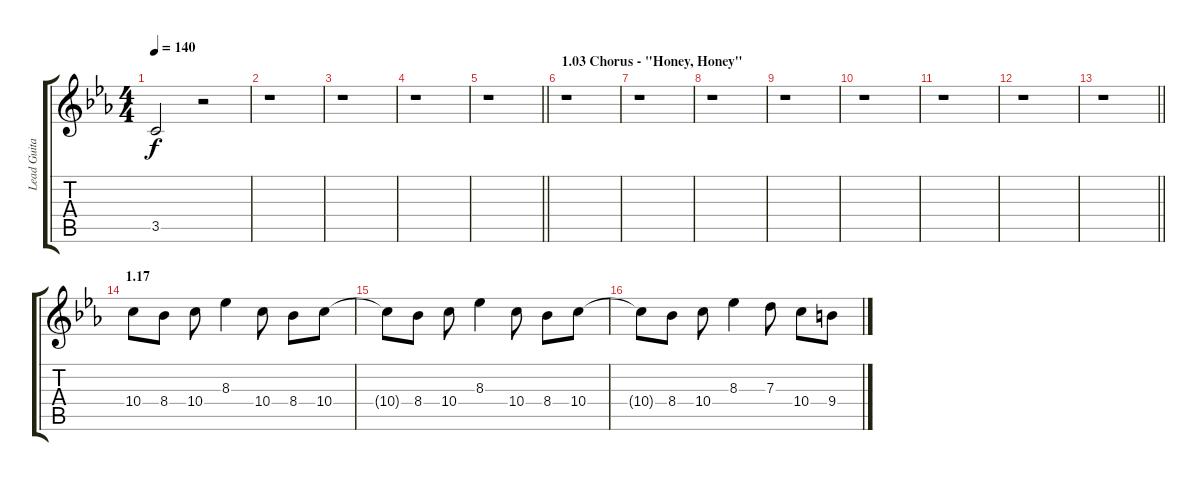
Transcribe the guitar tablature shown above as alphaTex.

\track ("Lead Guitar" "Lead Guita") {instrument distortionguitar}
\staff {score tabs}
\tuning (E4 B3 G3 D3 A2 E2) {hide}
\ts (4 4)
\tempo 140
\clef g2
\ks cminor
3.5.2{dy f} r.2 |
r.1 |
r.1 |
r.1 |
\barLineRight lightlight
r.1 |
\section ("" "1.03 Chorus - \"Honey, Honey\"")
r.1 |
r.1 |
r.1 |
r.1 |
r.1 |
r.1 |
r.1 |
\barLineRight lightlight
r.1 |
\section ("" "1.17")
10.4.8 8.4.8 10.4.8 8.3.4 10.4.8 8.4.8 10.4.8 |
10.4{t}.8 8.4.8 10.4.8 8.3.4 10.4.8 8.4.8 10.4.8 |
10.4{t}.8 8.4.8 10.4.8 8.3.4 7.3.8 10.4.8 9.4.8
